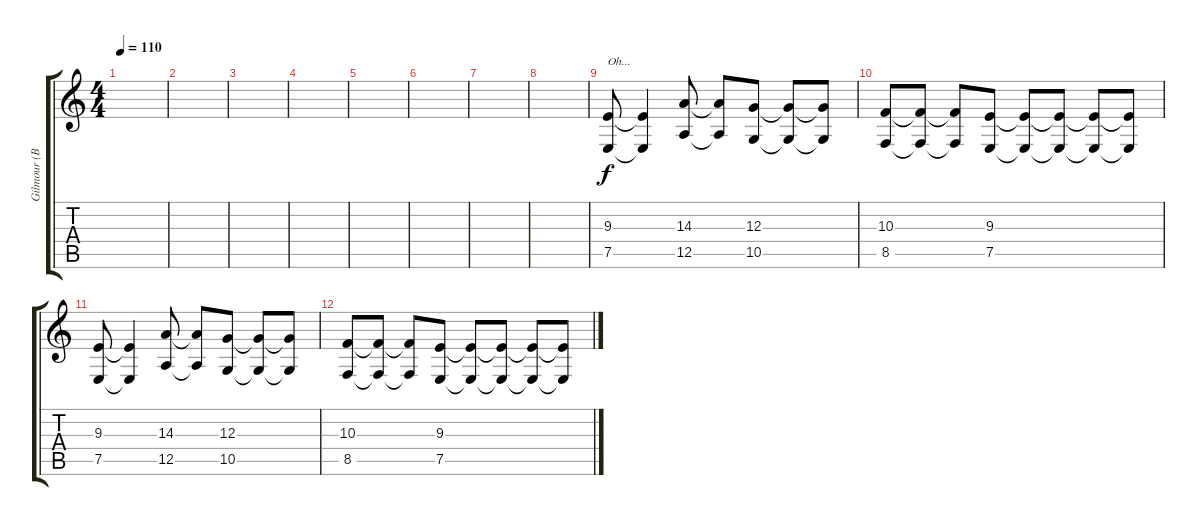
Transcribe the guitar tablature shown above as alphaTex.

\track ("Gilmour (Backing)" "Gilmour (B") {instrument choiraahs}
\staff {score tabs}
\tuning (E4 B3 G3 D3 A2 E2) {hide}
\ts (4 4)
\tempo 110
\clef g2
\ks c
|
|
|
|
|
|
|
|
(9.3 7.5).8{txt "Oh..."} (9.3{t} 7.5{t}).4 (14.3 12.5).8 (14.3{t} 12.5{t}).8 (12.3 10.5).8 (12.3{t} 10.5{t}).8 (12.3{t} 10.5{t}).8 |
(10.3 8.5).8 (10.3{t} 8.5{t}).8 (10.3{t} 8.5{t}).8 (9.3 7.5).8 (9.3{t} 7.5{t}).8 (9.3{t} 7.5{t}).8 (9.3{t} 7.5{t}).8 (9.3{t} 7.5{t}).8 |
(9.3 7.5).8 (9.3{t} 7.5{t}).4 (14.3 12.5).8 (14.3{t} 12.5{t}).8 (12.3 10.5).8 (12.3{t} 10.5{t}).8 (12.3{t} 10.5{t}).8 |
(10.3 8.5).8 (10.3{t} 8.5{t}).8 (10.3{t} 8.5{t}).8 (9.3 7.5).8 (9.3{t} 7.5{t}).8 (9.3{t} 7.5{t}).8 (9.3{t} 7.5{t}).8 (9.3{t} 7.5{t}).8
